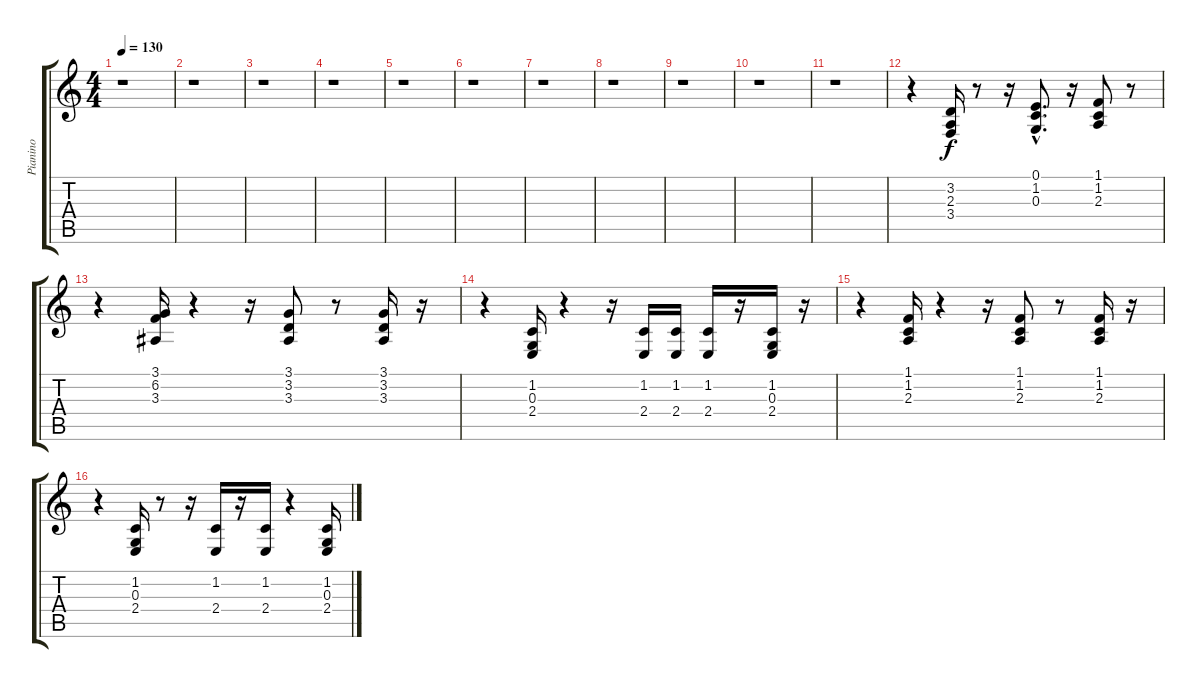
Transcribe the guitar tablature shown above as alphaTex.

\track ("Pianino" "Pianino") {instrument brightacousticpiano}
\staff {score tabs}
\tuning (E4 B3 G3 D3 A2 E2) {hide}
\ts (4 4)
\tempo 130
\clef g2
\ks c
r.1{dy f} |
r.1 |
r.1 |
r.1 |
r.1 |
r.1 |
r.1 |
r.1 |
r.1 |
r.1 |
r.1 |
r.4 (3.2 2.3 3.4).16 r.8 r.16 (0.1{hac} 1.2{hac} 0.3{hac}).8{d} r.16 (1.1 1.2 2.3).8 r.8 |
r.4 (3.1 6.2 3.3).16 r.4 r.16 (3.1 3.2 3.3).8 r.8 (3.1 3.2 3.3).16 r.16 |
r.4 (1.2 0.3 2.4).16 r.4 r.16 (1.2 2.4).16 (1.2 2.4).16 (1.2 2.4).16 r.16 (1.2 0.3 2.4).16 r.16 |
r.4 (1.1 1.2 2.3).16 r.4 r.16 (1.1 1.2 2.3).8 r.8 (1.1 1.2 2.3).16 r.16 |
r.4 (1.2 0.3 2.4).16 r.8 r.16 (1.2 2.4).16 r.16 (1.2 2.4).16 r.4 (1.2 0.3 2.4).16
